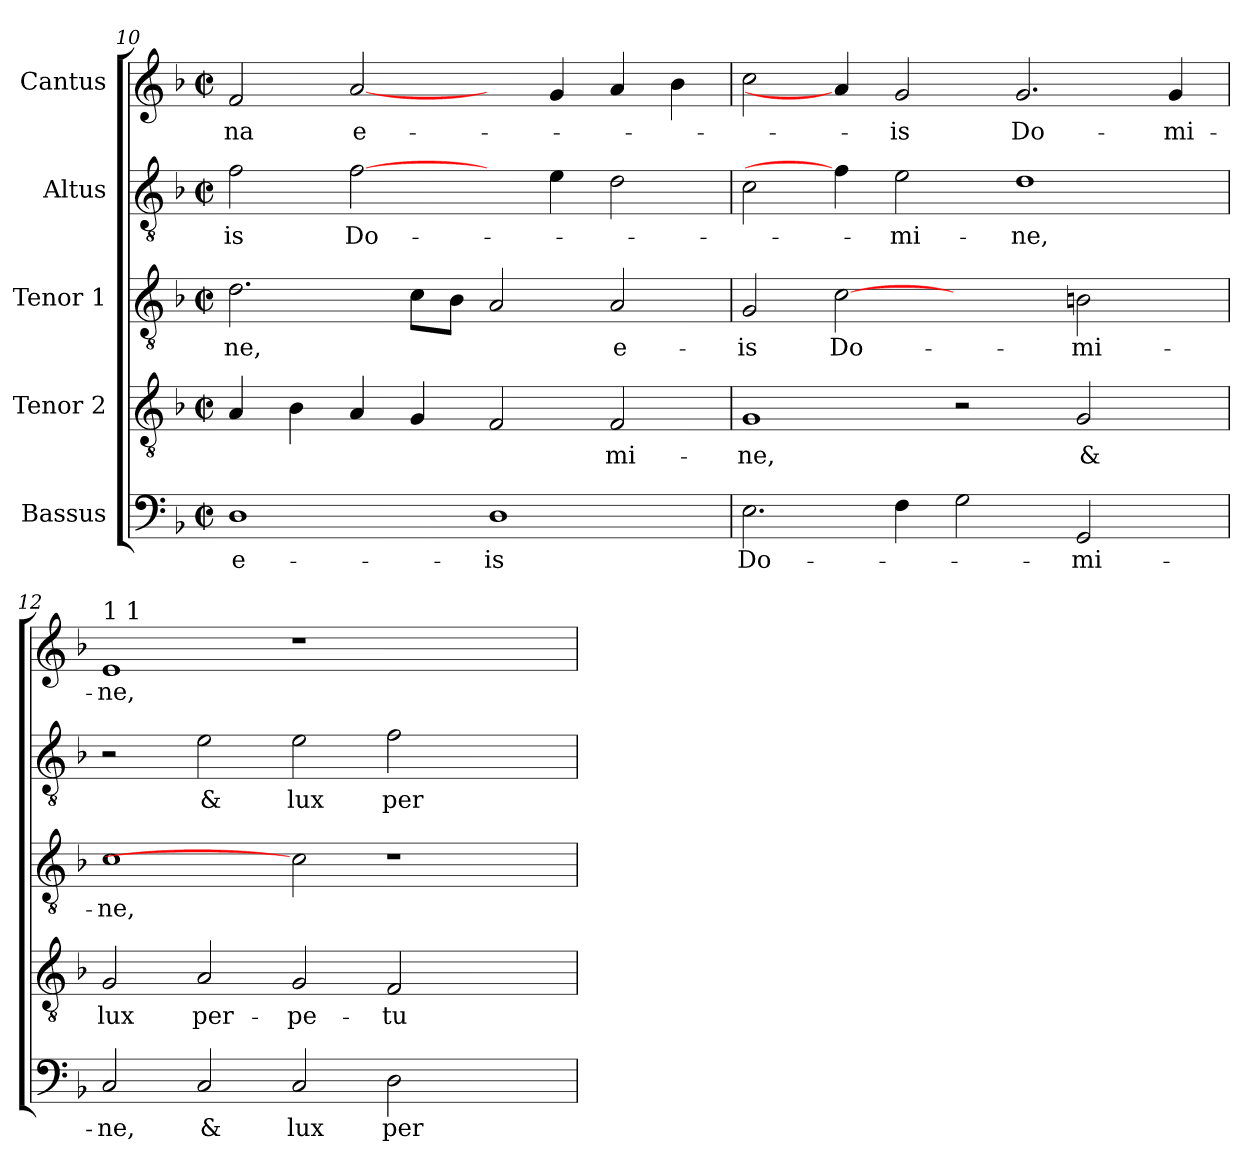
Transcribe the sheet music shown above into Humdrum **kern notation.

**kern	**text	**kern	**text	**kern	**text	**kern	**text	**kern	**text
*part5	*part5	*part4	*part4	*part3	*part3	*part2	*part2	*part1	*part1
*staff5	*staff5	*staff4	*staff4	*staff3	*staff3	*staff2	*staff2	*staff1	*staff1
*I"Bassus	*	*I"Tenor 2	*	*I"Tenor 1	*	*I"Altus	*	*I"Cantus	*
*clefF4	*	*clefGv2	*	*clefGv2	*	*clefGv2	*	*clefG2	*
*k[b-]	*	*k[b-]	*	*k[b-]	*	*k[b-]	*	*k[b-]	*
*F:	*	*F:	*	*F:	*	*F:	*	*F:	*
*M2/2	*	*M2/2	*	*M2/2	*	*M2/2	*	*M2/2	*
*met(c|)	*	*met(c|)	*	*met(c|)	*	*met(c|)	*	*met(c|)	*
=10	=10	=10	=10	=10	=10	=10	=10	=10	=10
!	!LO:LY:b:rj	!	!	!	!LO:LY:b:cj	!	!LO:LY:b:cj	!	!LO:LY:b:cj
1D	e-	4A/	.	2.d\	-ne,	2f\	-is	2f/	-na
.	.	4B-\	.	.	.	.	.	.	.
!	!	!	!	!	!	!	!LO:LY:b:cj	!	!LO:LY:b:cj
.	.	4A/	.	.	.	[2f\	Do-	[2a/	e-
.	.	4G/	.	8c\L	.	.	.	.	.
.	.	.	.	8B-\J	.	.	.	.	.
!	!LO:LY:b:rj	!	!	!	!	!	!	!	!
1D	-is	2F/	.	2A/	.	4ryy	.	4ryy	.
.	.	.	.	.	.	4e\	.	4g/	.
!	!	!	!LO:LY:b:cj	!	!LO:LY:b:cj	!	!	!	!
.	.	2F/	-mi-	2A/	e-	2d\	.	4a/	.
.	.	.	.	.	.	.	.	4b-\	.
=11	=11	=11	=11	=11	=11	=11	=11	=11	=11
!	!LO:LY:b:cj	!	!LO:LY:b:cj	!	!LO:LY:b:cj	!	!	!	!
2.E\	Do-	1G	-ne,	2G/	-is	2c\	.	2cc\	.
!	!	!	!	!	!LO:LY:b:cj	!	!	!	!
.	.	.	.	[2c	Do-	4f\]	.	4a/]	.
!	!	!	!	!	!	!	!LO:LY:b:cj	!	!LO:LY:b:cj
4F\	.	.	.	.	.	2e\	-mi-	2g/	-is
2G\	.	2r	.	2ryy	.	.	.	.	.
!	!	!	!	!	!	!	!LO:LY:b:cj	!	!LO:LY:b:cj
.	.	.	.	.	.	1d	-ne,	2.g/	Do-
!	!LO:LY:b:cj	!	!LO:LY:b:cj	!	!LO:LY:b:cj	!	!	!	!
2GG/	-mi-	2G/	&	2Bn\	-mi-	.	.	.	.
!	!	!	!	!	!	!	!	!	!LO:LY:b:cj
4ryy	.	4ryy	.	4ryy	.	.	.	4g/	-mi-
!!LO:LB:g=z
=12	=12	=12	=12	=12	=12	=12	=12	=12	=12
!	!	!	!	!	!	!	!	!LO:TX:a:t=1 1	!
!	!LO:LY:b:cj	!	!LO:LY:b:cj	!	!LO:LY:b:cj	!	!	!	!LO:LY:b:cj
2C/	-ne,	2G/	lux	1c	-ne,	2r	.	1e	-ne,
!	!LO:LY:b:cj	!	!LO:LY:b:cj	!	!	!	!LO:LY:b:cj	!	!
2C/	&	2A/	per-	.	.	2e\	&	.	.
!	!LO:LY:b:cj	!	!LO:LY:b:cj	!	!	!	!LO:LY:b:cj	!	!
2C/	lux	2G/	-pe-	2c]	.	2e\	lux	1r	.
!	!LO:LY:b:cj	!	!LO:LY:b:cj	!	!	!	!LO:LY:b:cj	!	!
2D\	per-	2F/	-tu-	1r	.	2f\	per-	.	.
2ryy	.	2ryy	.	.	.	2ryy	.	2ryy	.
=	=	=	=	=	=	=	=	=	=
*-	*-	*-	*-	*-	*-	*-	*-	*-	*-
